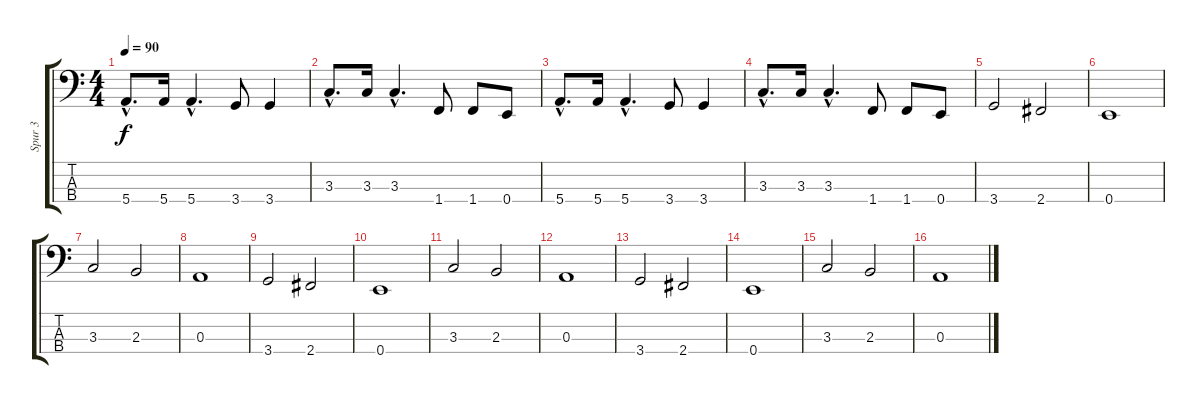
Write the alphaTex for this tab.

\track ("Spur 3" "Spur 3") {instrument electricbassfinger}
\staff {score tabs}
\tuning (G2 D2 A1 E1) {hide}
\ts (4 4)
\tempo 90
\clef f4
\ks c
5.4{hac}.8{d dy f} 5.4.16 5.4{hac}.4{d} 3.4.8 3.4.4 |
3.3{hac}.8{d} 3.3.16 3.3{hac}.4{d} 1.4.8 1.4.8 0.4.8 |
5.4{hac}.8{d} 5.4.16 5.4{hac}.4{d} 3.4.8 3.4.4 |
3.3{hac}.8{d} 3.3.16 3.3{hac}.4{d} 1.4.8 1.4.8 0.4.8 |
3.4.2 2.4.2 |
0.4.1 |
3.3.2 2.3.2 |
0.3.1 |
3.4.2 2.4.2 |
0.4.1 |
3.3.2 2.3.2 |
0.3.1 |
3.4.2 2.4.2 |
0.4.1 |
3.3.2 2.3.2 |
0.3.1
